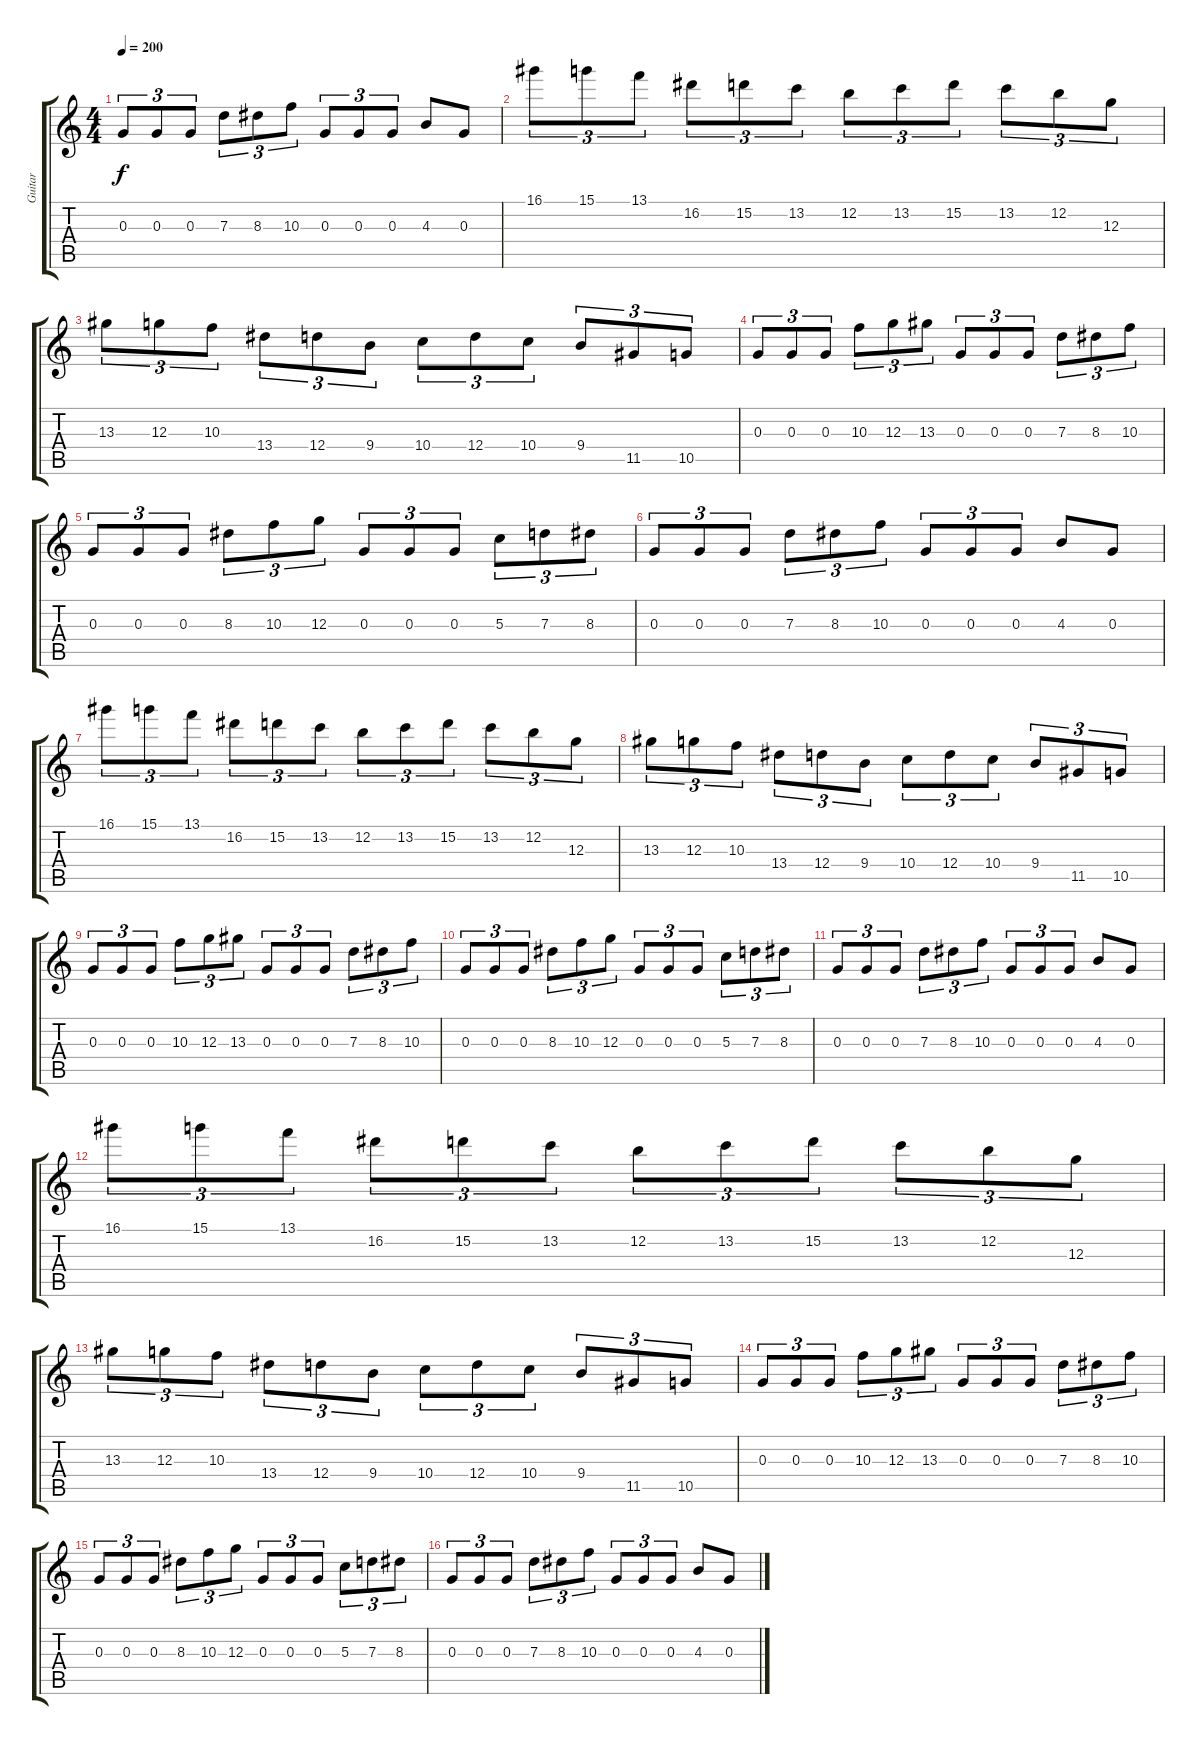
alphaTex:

\track ("Guitar" "Guitar") {instrument distortionguitar}
\staff {score tabs}
\tuning (E4 B3 G3 D3 A2 E2) {hide}
\ts (4 4)
\tempo 200
\clef g2
\ks c
0.3.8{tu (3 2) dy f} 0.3.8{tu (3 2)} 0.3.8{tu (3 2)} 7.3.8{tu (3 2)} 8.3.8{tu (3 2)} 10.3.8{tu (3 2)} 0.3.8{tu (3 2)} 0.3.8{tu (3 2)} 0.3.8{tu (3 2)} 4.3.8 0.3.8 |
16.1.8{tu (3 2)} 15.1.8{tu (3 2)} 13.1.8{tu (3 2)} 16.2.8{tu (3 2)} 15.2.8{tu (3 2)} 13.2.8{tu (3 2)} 12.2.8{tu (3 2)} 13.2.8{tu (3 2)} 15.2.8{tu (3 2)} 13.2.8{tu (3 2)} 12.2.8{tu (3 2)} 12.3.8{tu (3 2)} |
13.3.8{tu (3 2)} 12.3.8{tu (3 2)} 10.3.8{tu (3 2)} 13.4.8{tu (3 2)} 12.4.8{tu (3 2)} 9.4.8{tu (3 2)} 10.4.8{tu (3 2)} 12.4.8{tu (3 2)} 10.4.8{tu (3 2)} 9.4.8{tu (3 2)} 11.5.8{tu (3 2)} 10.5.8{tu (3 2)} |
0.3.8{tu (3 2)} 0.3.8{tu (3 2)} 0.3.8{tu (3 2)} 10.3.8{tu (3 2)} 12.3.8{tu (3 2)} 13.3.8{tu (3 2)} 0.3.8{tu (3 2)} 0.3.8{tu (3 2)} 0.3.8{tu (3 2)} 7.3.8{tu (3 2)} 8.3.8{tu (3 2)} 10.3.8{tu (3 2)} |
0.3.8{tu (3 2)} 0.3.8{tu (3 2)} 0.3.8{tu (3 2)} 8.3.8{tu (3 2)} 10.3.8{tu (3 2)} 12.3.8{tu (3 2)} 0.3.8{tu (3 2)} 0.3.8{tu (3 2)} 0.3.8{tu (3 2)} 5.3.8{tu (3 2)} 7.3.8{tu (3 2)} 8.3.8{tu (3 2)} |
0.3.8{tu (3 2)} 0.3.8{tu (3 2)} 0.3.8{tu (3 2)} 7.3.8{tu (3 2)} 8.3.8{tu (3 2)} 10.3.8{tu (3 2)} 0.3.8{tu (3 2)} 0.3.8{tu (3 2)} 0.3.8{tu (3 2)} 4.3.8 0.3.8 |
16.1.8{tu (3 2)} 15.1.8{tu (3 2)} 13.1.8{tu (3 2)} 16.2.8{tu (3 2)} 15.2.8{tu (3 2)} 13.2.8{tu (3 2)} 12.2.8{tu (3 2)} 13.2.8{tu (3 2)} 15.2.8{tu (3 2)} 13.2.8{tu (3 2)} 12.2.8{tu (3 2)} 12.3.8{tu (3 2)} |
13.3.8{tu (3 2)} 12.3.8{tu (3 2)} 10.3.8{tu (3 2)} 13.4.8{tu (3 2)} 12.4.8{tu (3 2)} 9.4.8{tu (3 2)} 10.4.8{tu (3 2)} 12.4.8{tu (3 2)} 10.4.8{tu (3 2)} 9.4.8{tu (3 2)} 11.5.8{tu (3 2)} 10.5.8{tu (3 2)} |
0.3.8{tu (3 2)} 0.3.8{tu (3 2)} 0.3.8{tu (3 2)} 10.3.8{tu (3 2)} 12.3.8{tu (3 2)} 13.3.8{tu (3 2)} 0.3.8{tu (3 2)} 0.3.8{tu (3 2)} 0.3.8{tu (3 2)} 7.3.8{tu (3 2)} 8.3.8{tu (3 2)} 10.3.8{tu (3 2)} |
0.3.8{tu (3 2)} 0.3.8{tu (3 2)} 0.3.8{tu (3 2)} 8.3.8{tu (3 2)} 10.3.8{tu (3 2)} 12.3.8{tu (3 2)} 0.3.8{tu (3 2)} 0.3.8{tu (3 2)} 0.3.8{tu (3 2)} 5.3.8{tu (3 2)} 7.3.8{tu (3 2)} 8.3.8{tu (3 2)} |
0.3.8{tu (3 2)} 0.3.8{tu (3 2)} 0.3.8{tu (3 2)} 7.3.8{tu (3 2)} 8.3.8{tu (3 2)} 10.3.8{tu (3 2)} 0.3.8{tu (3 2)} 0.3.8{tu (3 2)} 0.3.8{tu (3 2)} 4.3.8 0.3.8 |
16.1.8{tu (3 2)} 15.1.8{tu (3 2)} 13.1.8{tu (3 2)} 16.2.8{tu (3 2)} 15.2.8{tu (3 2)} 13.2.8{tu (3 2)} 12.2.8{tu (3 2)} 13.2.8{tu (3 2)} 15.2.8{tu (3 2)} 13.2.8{tu (3 2)} 12.2.8{tu (3 2)} 12.3.8{tu (3 2)} |
13.3.8{tu (3 2)} 12.3.8{tu (3 2)} 10.3.8{tu (3 2)} 13.4.8{tu (3 2)} 12.4.8{tu (3 2)} 9.4.8{tu (3 2)} 10.4.8{tu (3 2)} 12.4.8{tu (3 2)} 10.4.8{tu (3 2)} 9.4.8{tu (3 2)} 11.5.8{tu (3 2)} 10.5.8{tu (3 2)} |
0.3.8{tu (3 2)} 0.3.8{tu (3 2)} 0.3.8{tu (3 2)} 10.3.8{tu (3 2)} 12.3.8{tu (3 2)} 13.3.8{tu (3 2)} 0.3.8{tu (3 2)} 0.3.8{tu (3 2)} 0.3.8{tu (3 2)} 7.3.8{tu (3 2)} 8.3.8{tu (3 2)} 10.3.8{tu (3 2)} |
0.3.8{tu (3 2)} 0.3.8{tu (3 2)} 0.3.8{tu (3 2)} 8.3.8{tu (3 2)} 10.3.8{tu (3 2)} 12.3.8{tu (3 2)} 0.3.8{tu (3 2)} 0.3.8{tu (3 2)} 0.3.8{tu (3 2)} 5.3.8{tu (3 2)} 7.3.8{tu (3 2)} 8.3.8{tu (3 2)} |
0.3.8{tu (3 2)} 0.3.8{tu (3 2)} 0.3.8{tu (3 2)} 7.3.8{tu (3 2)} 8.3.8{tu (3 2)} 10.3.8{tu (3 2)} 0.3.8{tu (3 2)} 0.3.8{tu (3 2)} 0.3.8{tu (3 2)} 4.3.8 0.3.8
